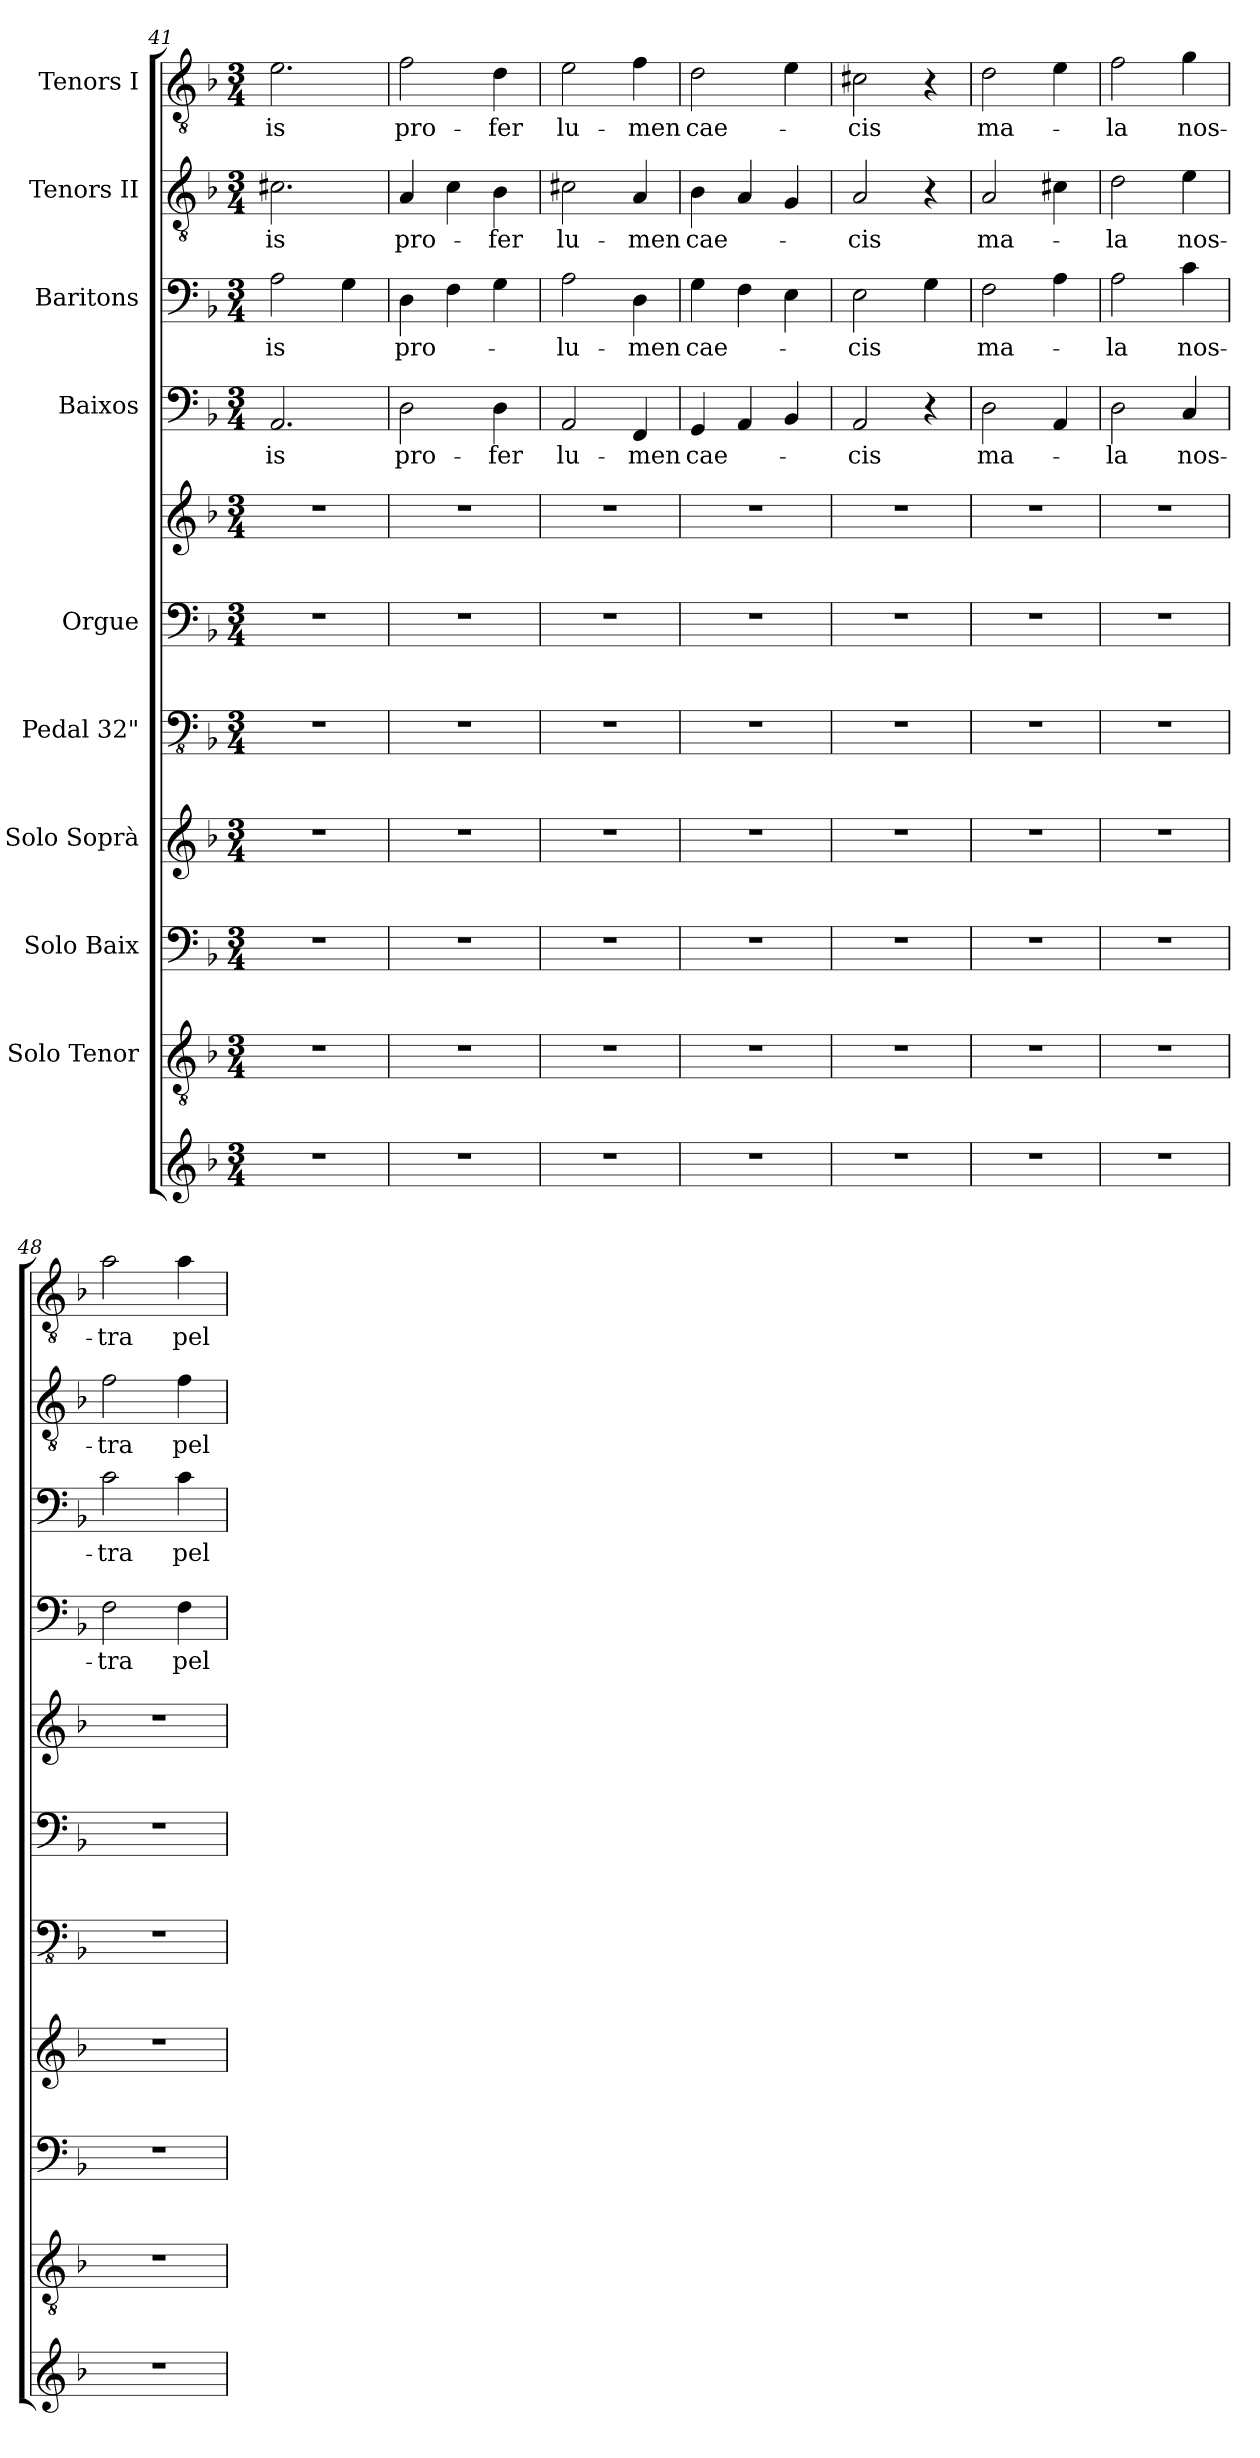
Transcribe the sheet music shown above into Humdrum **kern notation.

**kern	**kern	**kern	**kern	**kern	**kern	**kern	**kern	**text	**kern	**text	**kern	**text	**kern	**text
*part10	*part9	*part8	*part7	*part6	*part5	*part5	*part4	*part4	*part3	*part3	*part2	*part2	*part1	*part1
*staff11	*staff10	*staff9	*staff8	*staff7	*staff6	*staff5	*staff4	*staff4	*staff3	*staff3	*staff2	*staff2	*staff1	*staff1
*	*I"Solo Tenor	*I"Solo Baix	*I"Solo Soprà	*I"Pedal 32"	*I"Orgue	*	*I"Baixos	*	*I"Baritons	*	*I"Tenors II	*	*I"Tenors I	*
*clefG2	*clefGv2	*clefF4	*clefG2	*clefFv4	*clefF4	*clefG2	*clefF4	*	*clefF4	*	*clefGv2	*	*clefGv2	*
*k[b-]	*k[b-]	*k[b-]	*k[b-]	*k[b-]	*k[b-]	*k[b-]	*k[b-]	*	*k[b-]	*	*k[b-]	*	*k[b-]	*
*F:	*F:	*F:	*F:	*F:	*F:	*F:	*F:	*	*F:	*	*F:	*	*F:	*
*M3/4	*M3/4	*M3/4	*M3/4	*M3/4	*M3/4	*M3/4	*M3/4	*	*M3/4	*	*M3/4	*	*M3/4	*
=41	=41	=41	=41	=41	=41	=41	=41	=41	=41	=41	=41	=41	=41	=41
2.r	2.r	2.r	2.r	2.r	2.r	2.r	2.AA/	-is	2A\	-is	2.c#X\	-is	2.e\	-is
.	.	.	.	.	.	.	.	.	4G\	.	.	.	.	.
=42	=42	=42	=42	=42	=42	=42	=42	=42	=42	=42	=42	=42	=42	=42
2.r	2.r	2.r	2.r	2.r	2.r	2.r	2D\	pro-	4D\	pro-	4A/	pro-	2f\	pro-
.	.	.	.	.	.	.	.	.	4F\	.	4c\	.	.	.
.	.	.	.	.	.	.	4D\	-fer	4G\	.	4B-\	-fer	4d\	-fer
=43	=43	=43	=43	=43	=43	=43	=43	=43	=43	=43	=43	=43	=43	=43
2.r	2.r	2.r	2.r	2.r	2.r	2.r	2AA/	lu-	2A\	-lu-	2c#X\	lu-	2e\	lu-
.	.	.	.	.	.	.	4FF/	-men	4D\	-men	4A/	-men	4f\	-men
=44	=44	=44	=44	=44	=44	=44	=44	=44	=44	=44	=44	=44	=44	=44
2.r	2.r	2.r	2.r	2.r	2.r	2.r	4GG/	cae-	4G\	cae-	4B-\	cae-	2d\	cae-
.	.	.	.	.	.	.	4AA/	.	4F\	.	4A/	.	.	.
.	.	.	.	.	.	.	4BB-/	.	4E\	.	4G/	.	4e\	.
=45	=45	=45	=45	=45	=45	=45	=45	=45	=45	=45	=45	=45	=45	=45
2.r	2.r	2.r	2.r	2.r	2.r	2.r	2AA/	-cis	2E\	-cis	2A/	-cis	2c#X\	-cis
.	.	.	.	.	.	.	4r	.	4G\	.	4r	.	4r	.
=46	=46	=46	=46	=46	=46	=46	=46	=46	=46	=46	=46	=46	=46	=46
2.r	2.r	2.r	2.r	2.r	2.r	2.r	2D\	ma-	2F\	ma-	2A/	ma-	2d\	ma-
.	.	.	.	.	.	.	4AA/	.	4A\	.	4c#X\	.	4e\	.
=47	=47	=47	=47	=47	=47	=47	=47	=47	=47	=47	=47	=47	=47	=47
2.r	2.r	2.r	2.r	2.r	2.r	2.r	2D\	-la	2A\	-la	2d\	-la	2f\	-la
.	.	.	.	.	.	.	4C/	nos-	4c\	nos-	4e\	nos-	4g\	nos-
=48	=48	=48	=48	=48	=48	=48	=48	=48	=48	=48	=48	=48	=48	=48
2.r	2.r	2.r	2.r	2.r	2.r	2.r	2F\	-tra	2c\	-tra	2f\	-tra	2a\	-tra
.	.	.	.	.	.	.	4F\	pel-	4c\	pel-	4f\	pel-	4a\	pel-
=	=	=	=	=	=	=	=	=	=	=	=	=	=	=
*-	*-	*-	*-	*-	*-	*-	*-	*-	*-	*-	*-	*-	*-	*-
